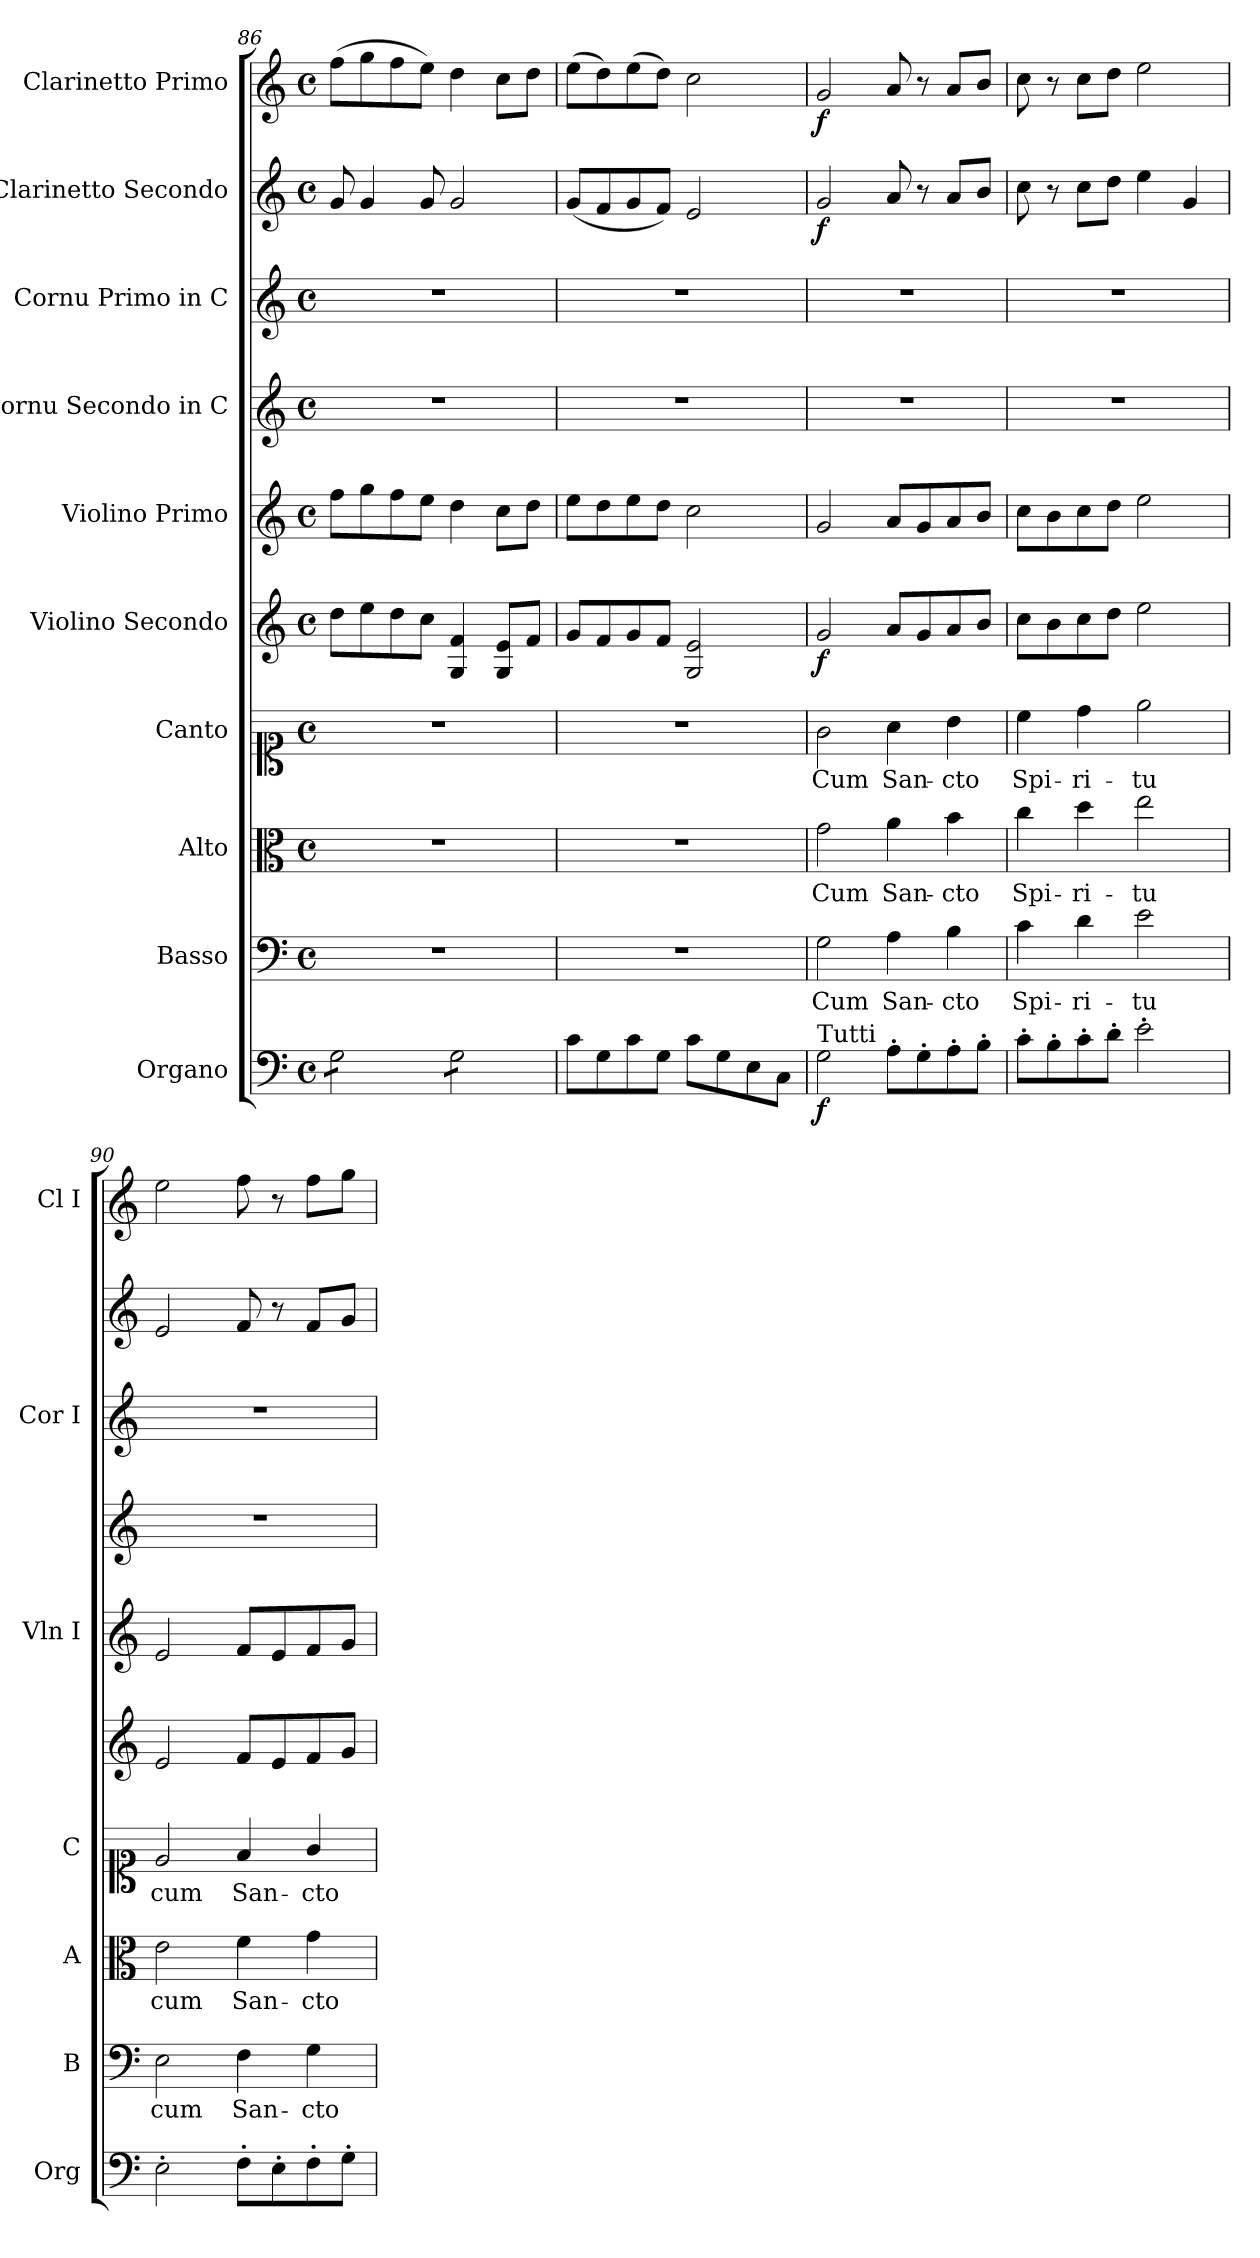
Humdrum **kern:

**kern	**dynam	**kern	**text	**kern	**text	**kern	**text	**kern	**dynam	**kern	**kern	**kern	**kern	**dynam	**kern	**dynam
*part10	*part10	*part9	*part9	*part8	*part8	*part7	*part7	*part6	*part6	*part5	*part4	*part3	*part2	*part2	*part1	*part1
*staff10	*staff10	*staff9	*staff9	*staff8	*staff8	*staff7	*staff7	*staff6	*staff6	*staff5	*staff4	*staff3	*staff2	*staff2	*staff1	*staff1
*I"Organo	*	*I"Basso	*	*I"Alto	*	*I"Canto	*	*I"Violino Secondo	*	*I"Violino Primo	*I"Cornu Secondo in C	*I"Cornu Primo in C	*I"Clarinetto Secondo	*	*I"Clarinetto Primo	*
*I'Org	*	*I'B	*	*I'A	*	*I'C	*	*	*	*I'Vln I	*	*I'Cor I	*	*	*I'Cl I	*
*clefF4	*	*clefF4	*	*clefC3	*	*clefC1	*	*clefG2	*	*clefG2	*clefG2	*clefG2	*clefG2	*	*clefG2	*
*k[]	*	*k[]	*	*k[]	*	*k[]	*	*k[]	*	*k[]	*k[]	*k[]	*k[]	*	*k[]	*
*M4/4	*	*M4/4	*	*M4/4	*	*M4/4	*	*M4/4	*	*M4/4	*M4/4	*M4/4	*M4/4	*	*M4/4	*
*met(c)	*	*met(c)	*	*met(c)	*	*met(c)	*	*met(c)	*	*met(c)	*met(c)	*met(c)	*met(c)	*	*met(c)	*
=86	=86	=86	=86	=86	=86	=86	=86	=86	=86	=86	=86	=86	=86	=86	=86	=86
*tremolo	*	*	*	*	*	*	*	*	*	*	*	*	*	*	*	*
8GL	.	1r	.	1r	.	1r	.	8ddL	.	8ffL	1r	1r	8g	.	(>8ffL	.
8G	.	.	.	.	.	.	.	8ee	.	8gg	.	.	4g	.	8gg	.
8G	.	.	.	.	.	.	.	8dd	.	8ff	.	.	.	.	8ff	.
8GJ	.	.	.	.	.	.	.	8ccJ	.	8eeJ	.	.	8g	.	8eeJ)	.
8GL	.	.	.	.	.	.	.	4G 4f	.	4dd	.	.	2g	.	4dd	.
8G	.	.	.	.	.	.	.	.	.	.	.	.	.	.	.	.
8G	.	.	.	.	.	.	.	8G 8eL	.	8ccL	.	.	.	.	8ccL	.
8GJ	.	.	.	.	.	.	.	8fJ	.	8ddJ	.	.	.	.	8ddJ	.
*Xtremolo	*	*	*	*	*	*	*	*	*	*	*	*	*	*	*	*
=87	=87	=87	=87	=87	=87	=87	=87	=87	=87	=87	=87	=87	=87	=87	=87	=87
8cL	.	1r	.	1r	.	1r	.	8gL	.	8eeL	1r	1r	(<8gL	.	(>8eeL	.
8G	.	.	.	.	.	.	.	8f	.	8dd	.	.	8f	.	8dd)	.
8c	.	.	.	.	.	.	.	8g	.	8ee	.	.	8g	.	(>8ee	.
8GJ	.	.	.	.	.	.	.	8fJ	.	8ddJ	.	.	8fJ)	.	8ddJ)	.
8cL	.	.	.	.	.	.	.	2G 2e	.	2cc	.	.	2e	.	2cc	.
8G	.	.	.	.	.	.	.	.	.	.	.	.	.	.	.	.
8E	.	.	.	.	.	.	.	.	.	.	.	.	.	.	.	.
8CJ	.	.	.	.	.	.	.	.	.	.	.	.	.	.	.	.
=88	=88	=88	=88	=88	=88	=88	=88	=88	=88	=88	=88	=88	=88	=88	=88	=88
!LO:TX:a:t=Tutti	!	!	!	!	!	!	!	!	!	!	!	!	!	!	!	!
2G	f	2G	Cum	2g	Cum	2g	Cum	2g	f	2g	1r	1r	2g	f	2g	f
8A'L	.	4A	San-	4a	San-	4a	San-	8aL	.	8aL	.	.	8a	.	8a	.
8G'	.	.	.	.	.	.	.	8g	.	8g	.	.	8r	.	8r	.
8A'	.	4B	-cto	4b	-cto	4b	-cto	8a	.	8a	.	.	8aL	.	8aL	.
8B'J	.	.	.	.	.	.	.	8bJ	.	8bJ	.	.	8bJ	.	8bJ	.
=89	=89	=89	=89	=89	=89	=89	=89	=89	=89	=89	=89	=89	=89	=89	=89	=89
8c'L	.	4c	Spi-	4cc	Spi-	4cc	Spi-	8ccL	.	8ccL	1r	1r	8cc	.	8cc	.
8B'	.	.	.	.	.	.	.	8b	.	8b	.	.	8r	.	8r	.
8c'	.	4d	-ri-	4dd	-ri-	4dd	-ri-	8cc	.	8cc	.	.	8ccL	.	8ccL	.
8d'J	.	.	.	.	.	.	.	8ddJ	.	8ddJ	.	.	8ddJ	.	8ddJ	.
2e'	.	2e	-tu	2ee	-tu	2ee	-tu	2ee	.	2ee	.	.	4ee	.	2ee	.
.	.	.	.	.	.	.	.	.	.	.	.	.	4g	.	.	.
=90	=90	=90	=90	=90	=90	=90	=90	=90	=90	=90	=90	=90	=90	=90	=90	=90
2E'	.	2E	cum	2e	cum	2e	cum	2e	.	2e	1r	1r	2e	.	2ee	.
8F'L	.	4F	San-	4f	San-	4f	San-	8fL	.	8fL	.	.	8f	.	8ff	.
8E'	.	.	.	.	.	.	.	8e	.	8e	.	.	8r	.	8r	.
8F'	.	4G	-cto	4g	-cto	4g/	-cto	8f	.	8f	.	.	8fL	.	8ffL	.
8G'J	.	.	.	.	.	.	.	8gJ	.	8gJ	.	.	8gJ	.	8ggJ	.
=	=	=	=	=	=	=	=	=	=	=	=	=	=	=	=	=
*-	*-	*-	*-	*-	*-	*-	*-	*-	*-	*-	*-	*-	*-	*-	*-	*-
